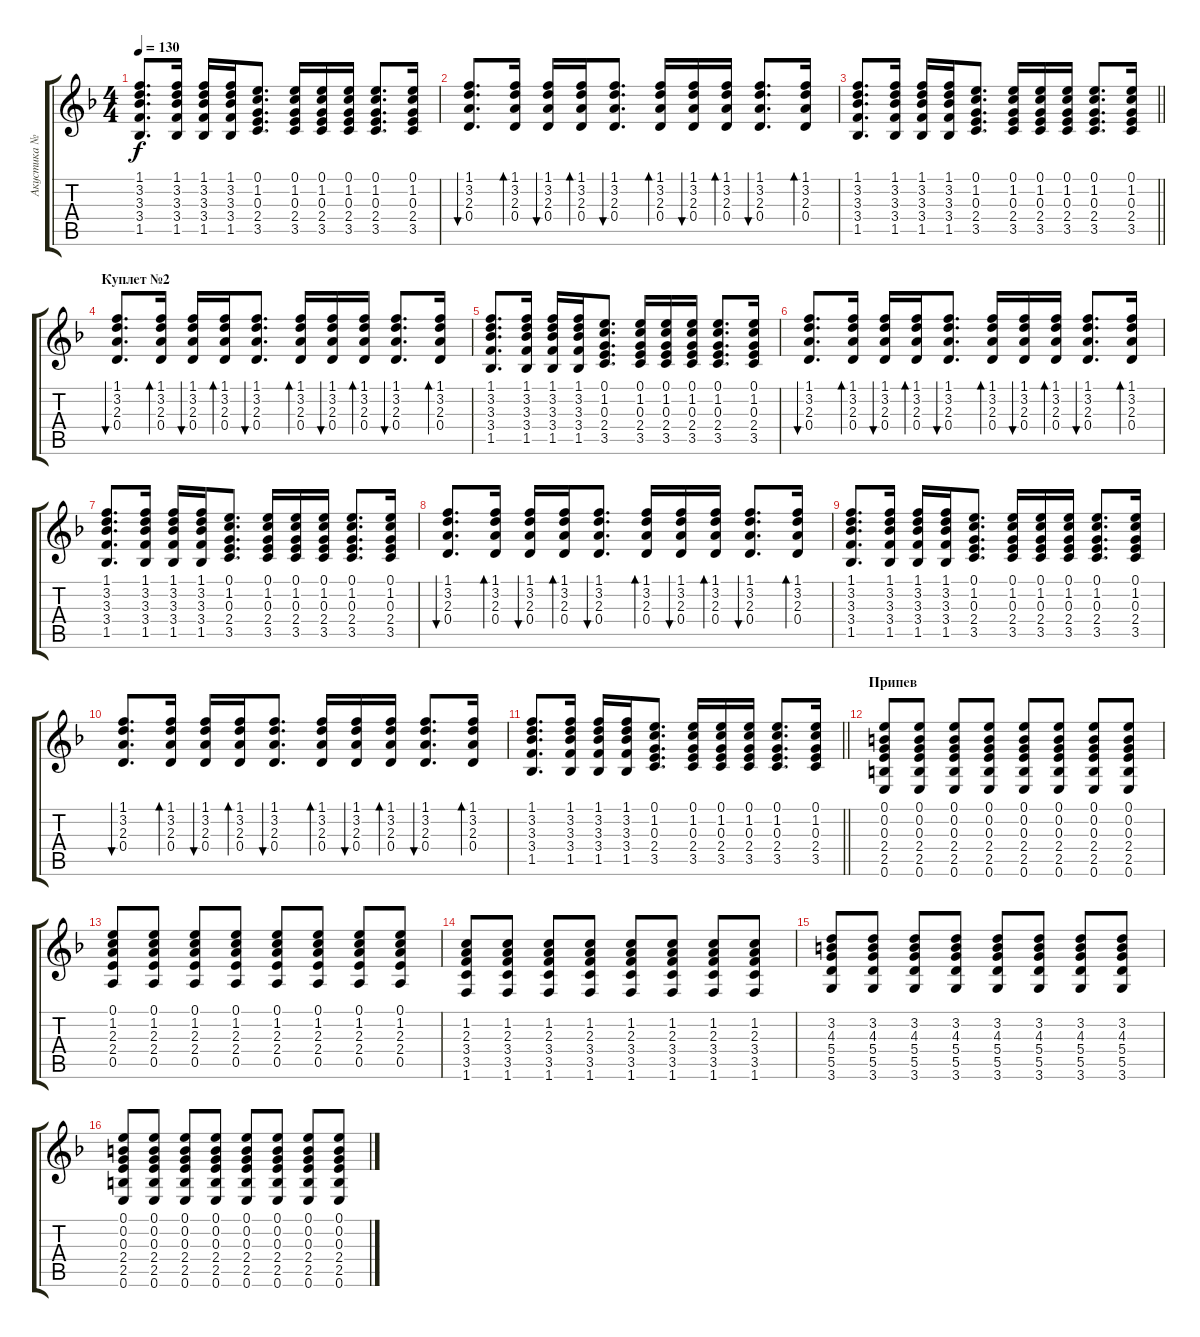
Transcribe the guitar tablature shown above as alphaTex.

\track ("Акустика №1" "Акустика №") {instrument acousticguitarsteel}
\staff {score tabs}
\tuning (E4 B3 G3 D3 A2 E2) {hide}
\ts (4 4)
\tempo 130
\clef g2
\ks f
(1.1 3.2 3.3 3.4 1.5).8{d dy f} (1.1 3.2 3.3 3.4 1.5).16 (1.1 3.2 3.3 3.4 1.5).16 (1.1 3.2 3.3 3.4 1.5).16 (0.1 1.2 0.3 2.4 3.5).8{d} (0.1 1.2 0.3 2.4 3.5).16 (0.1 1.2 0.3 2.4 3.5).16 (0.1 1.2 0.3 2.4 3.5).16 (0.1 1.2 0.3 2.4 3.5).8{d} (0.1 1.2 0.3 2.4 3.5).16 |
(1.1 3.2 2.3 0.4).8{d bu 30} (1.1 3.2 2.3 0.4).16{bd 30} (1.1 3.2 2.3 0.4).16{bu 30} (1.1 3.2 2.3 0.4).16{bd 30} (1.1 3.2 2.3 0.4).8{d bu 30} (1.1 3.2 2.3 0.4).16{bd 30} (1.1 3.2 2.3 0.4).16{bu 30} (1.1 3.2 2.3 0.4).16{bd 30} (1.1 3.2 2.3 0.4).8{d bu 30} (1.1 3.2 2.3 0.4).16{bd 30} |
\barLineRight lightlight
(1.1 3.2 3.3 3.4 1.5).8{d} (1.1 3.2 3.3 3.4 1.5).16 (1.1 3.2 3.3 3.4 1.5).16 (1.1 3.2 3.3 3.4 1.5).16 (0.1 1.2 0.3 2.4 3.5).8{d} (0.1 1.2 0.3 2.4 3.5).16 (0.1 1.2 0.3 2.4 3.5).16 (0.1 1.2 0.3 2.4 3.5).16 (0.1 1.2 0.3 2.4 3.5).8{d} (0.1 1.2 0.3 2.4 3.5).16 |
\section ("" "Куплет №2")
(1.1 3.2 2.3 0.4).8{d bu 30} (1.1 3.2 2.3 0.4).16{bd 30} (1.1 3.2 2.3 0.4).16{bu 30} (1.1 3.2 2.3 0.4).16{bd 30} (1.1 3.2 2.3 0.4).8{d bu 30} (1.1 3.2 2.3 0.4).16{bd 30} (1.1 3.2 2.3 0.4).16{bu 30} (1.1 3.2 2.3 0.4).16{bd 30} (1.1 3.2 2.3 0.4).8{d bu 30} (1.1 3.2 2.3 0.4).16{bd 30} |
(1.1 3.2 3.3 3.4 1.5).8{d} (1.1 3.2 3.3 3.4 1.5).16 (1.1 3.2 3.3 3.4 1.5).16 (1.1 3.2 3.3 3.4 1.5).16 (0.1 1.2 0.3 2.4 3.5).8{d} (0.1 1.2 0.3 2.4 3.5).16 (0.1 1.2 0.3 2.4 3.5).16 (0.1 1.2 0.3 2.4 3.5).16 (0.1 1.2 0.3 2.4 3.5).8{d} (0.1 1.2 0.3 2.4 3.5).16 |
(1.1 3.2 2.3 0.4).8{d bu 30} (1.1 3.2 2.3 0.4).16{bd 30} (1.1 3.2 2.3 0.4).16{bu 30} (1.1 3.2 2.3 0.4).16{bd 30} (1.1 3.2 2.3 0.4).8{d bu 30} (1.1 3.2 2.3 0.4).16{bd 30} (1.1 3.2 2.3 0.4).16{bu 30} (1.1 3.2 2.3 0.4).16{bd 30} (1.1 3.2 2.3 0.4).8{d bu 30} (1.1 3.2 2.3 0.4).16{bd 30} |
(1.1 3.2 3.3 3.4 1.5).8{d} (1.1 3.2 3.3 3.4 1.5).16 (1.1 3.2 3.3 3.4 1.5).16 (1.1 3.2 3.3 3.4 1.5).16 (0.1 1.2 0.3 2.4 3.5).8{d} (0.1 1.2 0.3 2.4 3.5).16 (0.1 1.2 0.3 2.4 3.5).16 (0.1 1.2 0.3 2.4 3.5).16 (0.1 1.2 0.3 2.4 3.5).8{d} (0.1 1.2 0.3 2.4 3.5).16 |
(1.1 3.2 2.3 0.4).8{d bu 30} (1.1 3.2 2.3 0.4).16{bd 30} (1.1 3.2 2.3 0.4).16{bu 30} (1.1 3.2 2.3 0.4).16{bd 30} (1.1 3.2 2.3 0.4).8{d bu 30} (1.1 3.2 2.3 0.4).16{bd 30} (1.1 3.2 2.3 0.4).16{bu 30} (1.1 3.2 2.3 0.4).16{bd 30} (1.1 3.2 2.3 0.4).8{d bu 30} (1.1 3.2 2.3 0.4).16{bd 30} |
(1.1 3.2 3.3 3.4 1.5).8{d} (1.1 3.2 3.3 3.4 1.5).16 (1.1 3.2 3.3 3.4 1.5).16 (1.1 3.2 3.3 3.4 1.5).16 (0.1 1.2 0.3 2.4 3.5).8{d} (0.1 1.2 0.3 2.4 3.5).16 (0.1 1.2 0.3 2.4 3.5).16 (0.1 1.2 0.3 2.4 3.5).16 (0.1 1.2 0.3 2.4 3.5).8{d} (0.1 1.2 0.3 2.4 3.5).16 |
(1.1 3.2 2.3 0.4).8{d bu 30} (1.1 3.2 2.3 0.4).16{bd 30} (1.1 3.2 2.3 0.4).16{bu 30} (1.1 3.2 2.3 0.4).16{bd 30} (1.1 3.2 2.3 0.4).8{d bu 30} (1.1 3.2 2.3 0.4).16{bd 30} (1.1 3.2 2.3 0.4).16{bu 30} (1.1 3.2 2.3 0.4).16{bd 30} (1.1 3.2 2.3 0.4).8{d bu 30} (1.1 3.2 2.3 0.4).16{bd 30} |
\barLineRight lightlight
(1.1 3.2 3.3 3.4 1.5).8{d} (1.1 3.2 3.3 3.4 1.5).16 (1.1 3.2 3.3 3.4 1.5).16 (1.1 3.2 3.3 3.4 1.5).16 (0.1 1.2 0.3 2.4 3.5).8{d} (0.1 1.2 0.3 2.4 3.5).16 (0.1 1.2 0.3 2.4 3.5).16 (0.1 1.2 0.3 2.4 3.5).16 (0.1 1.2 0.3 2.4 3.5).8{d} (0.1 1.2 0.3 2.4 3.5).16 |
\section ("" "Припев")
(0.1 0.2 0.3 2.4 2.5 0.6).8 (0.1 0.2 0.3 2.4 2.5 0.6).8 (0.1 0.2 0.3 2.4 2.5 0.6).8 (0.1 0.2 0.3 2.4 2.5 0.6).8 (0.1 0.2 0.3 2.4 2.5 0.6).8 (0.1 0.2 0.3 2.4 2.5 0.6).8 (0.1 0.2 0.3 2.4 2.5 0.6).8 (0.1 0.2 0.3 2.4 2.5 0.6).8 |
(0.1 1.2 2.3 2.4 0.5).8 (0.1 1.2 2.3 2.4 0.5).8 (0.1 1.2 2.3 2.4 0.5).8 (0.1 1.2 2.3 2.4 0.5).8 (0.1 1.2 2.3 2.4 0.5).8 (0.1 1.2 2.3 2.4 0.5).8 (0.1 1.2 2.3 2.4 0.5).8 (0.1 1.2 2.3 2.4 0.5).8 |
(1.2 2.3 3.4 3.5 1.6).8 (1.2 2.3 3.4 3.5 1.6).8 (1.2 2.3 3.4 3.5 1.6).8 (1.2 2.3 3.4 3.5 1.6).8 (1.2 2.3 3.4 3.5 1.6).8 (1.2 2.3 3.4 3.5 1.6).8 (1.2 2.3 3.4 3.5 1.6).8 (1.2 2.3 3.4 3.5 1.6).8 |
(3.2 4.3 5.4 5.5 3.6).8 (3.2 4.3 5.4 5.5 3.6).8 (3.2 4.3 5.4 5.5 3.6).8 (3.2 4.3 5.4 5.5 3.6).8 (3.2 4.3 5.4 5.5 3.6).8 (3.2 4.3 5.4 5.5 3.6).8 (3.2 4.3 5.4 5.5 3.6).8 (3.2 4.3 5.4 5.5 3.6).8 |
(0.1 0.2 0.3 2.4 2.5 0.6).8 (0.1 0.2 0.3 2.4 2.5 0.6).8 (0.1 0.2 0.3 2.4 2.5 0.6).8 (0.1 0.2 0.3 2.4 2.5 0.6).8 (0.1 0.2 0.3 2.4 2.5 0.6).8 (0.1 0.2 0.3 2.4 2.5 0.6).8 (0.1 0.2 0.3 2.4 2.5 0.6).8 (0.1 0.2 0.3 2.4 2.5 0.6).8
